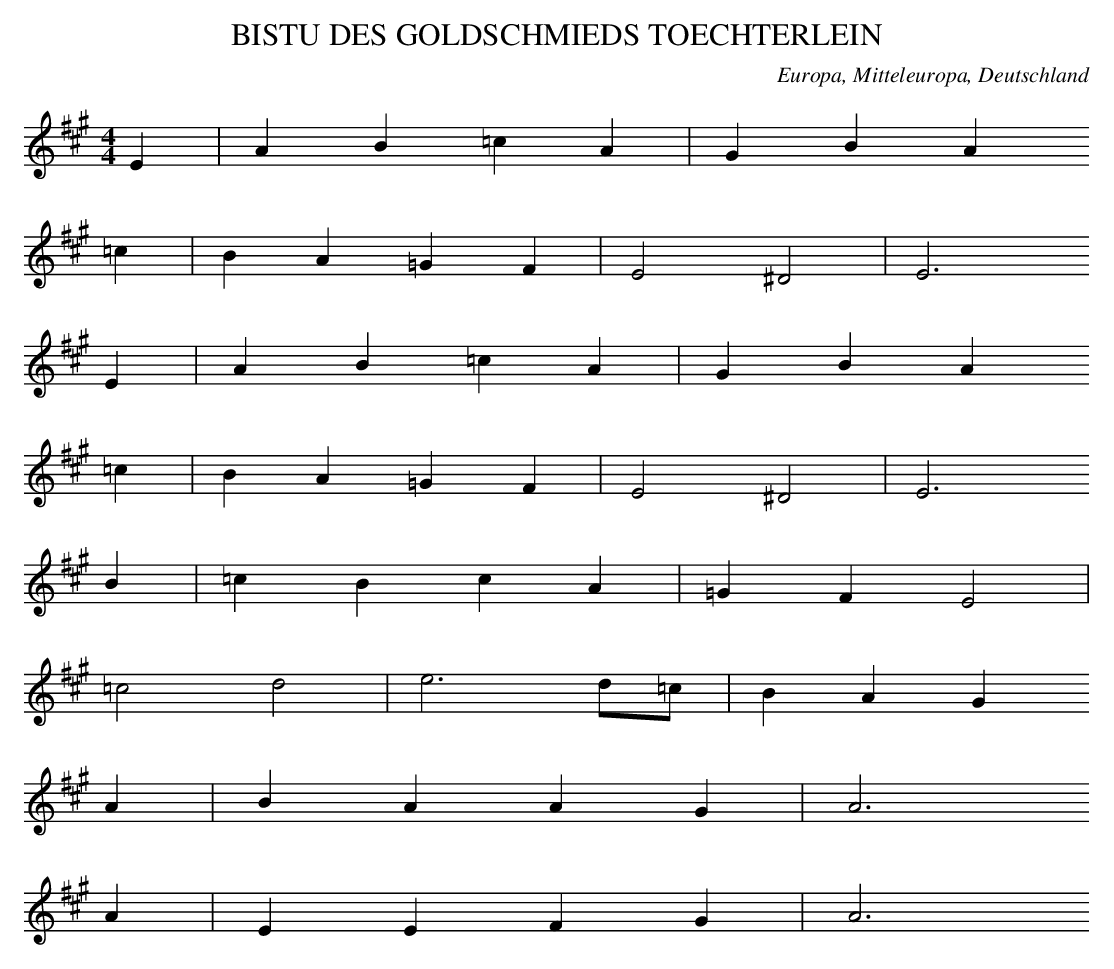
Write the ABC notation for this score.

X:1
T: BISTU DES GOLDSCHMIEDS TOECHTERLEIN
O: Europa, Mitteleuropa, Deutschland
M: 4/4
L: 1/8
K: A
E2 | A2B2=c2A2 | G2B2A2
=c2 | B2A2=G2F2 | E4^D4 | E6
E2 | A2B2=c2A2 | G2B2A2
=c2 | B2A2=G2F2 | E4^D4 | E6
B2 | =c2B2c2A2 | =G2F2E4 |
=c4d4 | e6d=c | B2A2G2
A2 | B2A2A2G2 | A6
A2 | E2E2F2G2 | A6
